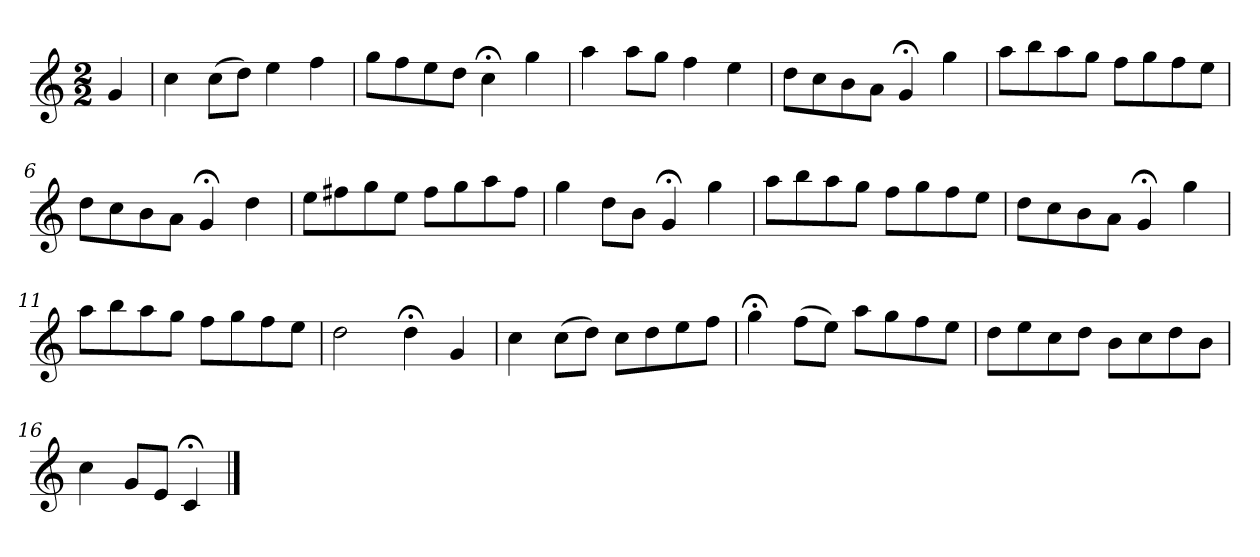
**kern
*part1
*staff1
*k[]
*C:
*M2/2
*MM120
=
4g
=1
4cc
(8ccL
8ddJ)
4ee
4ff
=2
8ggL
8ff
8ee
8ddJ
4cc;<
4gg
=3
4aa
8aaL
8ggJ
4ff
4ee
=4
8ddL
8cc
8b
8aJ
4g;<
4gg
=5
8aaL
8bb
8aa
8ggJ
8ffL
8gg
8ff
8eeJ
=6
8ddL
8cc
8b
8aJ
4g;<
4dd
=7
8eeL
8ff#X
8gg
8eeJ
8ff#L
8gg
8aa
8ff#J
=8
4gg
8ddL
8bJ
4g;<
4gg
=9
8aaL
8bb
8aa
8ggJ
8ffL
8gg
8ff
8eeJ
=10
8ddL
8cc
8b
8aJ
4g;<
4gg
=11
8aaL
8bb
8aa
8ggJ
8ffL
8gg
8ff
8eeJ
=12
2dd
4dd;<
4g
=13
4cc
(8ccL
8ddJ)
8ccL
8dd
8ee
8ffJ
=14
4gg;<
(8ffL
8eeJ)
8aaL
8gg
8ff
8eeJ
=15
8ddL
8ee
8cc
8ddJ
8bL
8cc
8dd
8bJ
=16
4cc
8gL
8eJ
4c;<
==
*-
